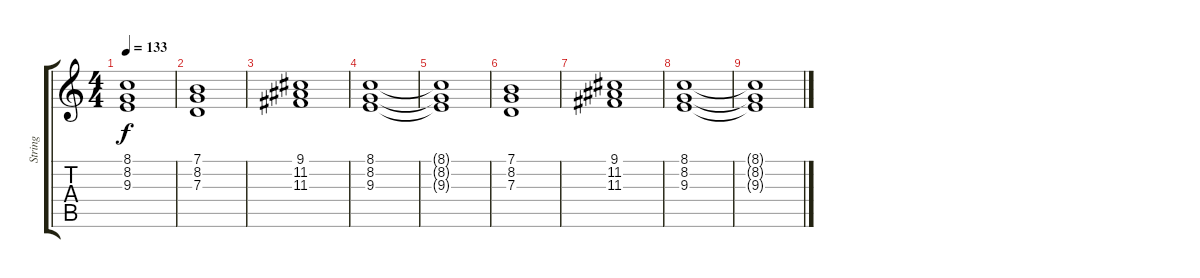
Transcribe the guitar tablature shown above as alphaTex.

\track ("String" "String") {instrument stringensemble1}
\staff {score tabs}
\tuning (E4 B3 G3 D3 A2 E2) {hide}
\ts (4 4)
\tempo 133
\clef g2
\ks c
(8.1{t} 8.2{t} 9.3{t}).1{dy f} |
(7.1 8.2 7.3).1 |
(9.1 11.2 11.3).1 |
(8.1 8.2 9.3).1 |
(8.1{t} 8.2{t} 9.3{t}).1 |
(7.1 8.2 7.3).1 |
(9.1 11.2 11.3).1 |
(8.1 8.2 9.3).1 |
(8.1{t} 8.2{t} 9.3{t}).1
